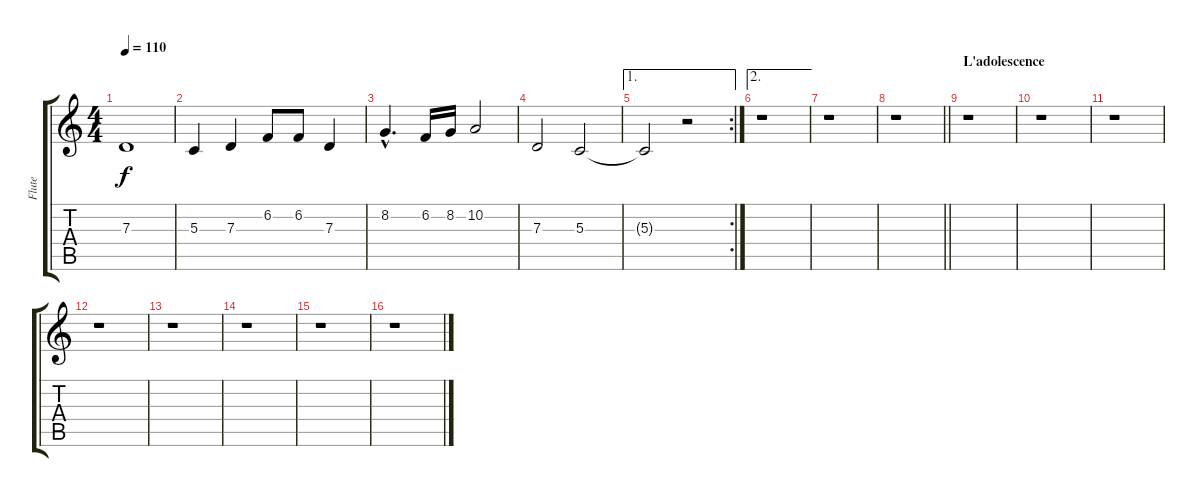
\track ("Flute" "Flute") {instrument flute}
\staff {score tabs}
\tuning (E4 B3 G3 D3 A2 E2) {hide}
\ts (4 4)
\tempo 110
\clef g2
\ks c
7.3.1{dy f} |
5.3.4 7.3.4 6.2.8 6.2.8 7.3.4 |
8.2{hac}.4{d} 6.2.16 8.2.16 10.2.2 |
7.3.2 5.3.2{volume 0} |
\ae 1
\rc 2
5.3{t}.2 r.2 |
\ae 2
r.1 |
r.1 |
\barLineRight lightlight
r.1 |
\section ("" "L'adolescence")
r.1 |
r.1 |
r.1 |
r.1 |
r.1 |
r.1 |
r.1 |
r.1
